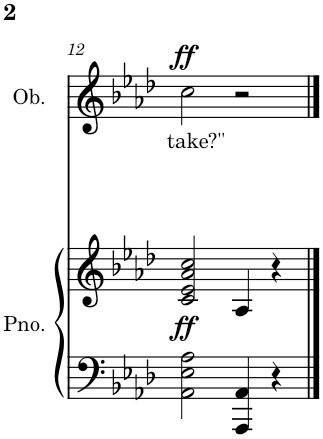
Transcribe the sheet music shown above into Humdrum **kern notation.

**kern	**kern	**dynam	**kern	**text	**dynam
*part2	*part2	*part2	*part1	*part1	*part1
*staff3	*staff2	*staff2/3	*staff1	*staff1	*staff1
*I"Piano	*	*	*I"Oboe	*	*
*I'Pno.	*	*	*I'Ob.	*	*
!!LO:PB:g=z
*clefF4	*clefG2	*	*clefG2	*	*
*k[b-e-a-d-]	*k[b-e-a-d-]	*	*k[b-e-a-d-]	*	*
*M4/4	*M4/4	*	*M4/4	*	*
=12	=12	=12	=12	=12	=12
!	!	!LO:DY:b	!	!LO:LY:b	!LO:DY:a
2AA-\ 2E-\ 2A-\	2c/ 2e-/ 2a-/ 2cc/	ff	2cc\	take?"	ff
4AAA-/ 4AA-/	4A-/	.	2r	.	.
4r	4r	.	.	.	.
==	==	==	==	==	==
*-	*-	*-	*-	*-	*-
